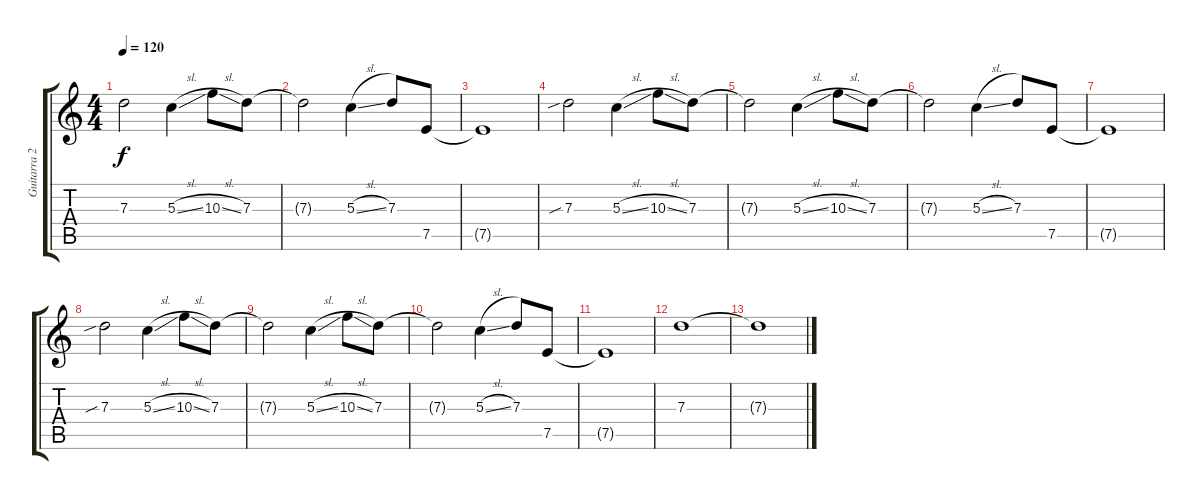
\track ("Guitarra 2" "Guitarra 2") {instrument distortionguitar}
\staff {score tabs}
\tuning (E4 B3 G3 D3 A2 E2) {hide}
\ts (4 4)
\tempo 120
\clef g2
\ks c
7.3{t}.2{dy f} 5.3{sl}.4 10.3{sl}.8 7.3.8 |
7.3{t}.2 5.3{sl}.4 7.3.8 7.5.8 |
7.5{t}.1 |
7.3{sib}.2 5.3{sl}.4 10.3{sl}.8 7.3.8 |
7.3{t}.2 5.3{sl}.4 10.3{sl}.8 7.3.8 |
7.3{t}.2 5.3{sl}.4 7.3.8 7.5.8 |
7.5{t}.1 |
7.3{sib}.2 5.3{sl}.4 10.3{sl}.8 7.3.8 |
7.3{t}.2 5.3{sl}.4 10.3{sl}.8 7.3.8 |
7.3{t}.2 5.3{sl}.4 7.3.8 7.5.8 |
7.5{t}.1 |
7.3.1 |
7.3{t}.1
